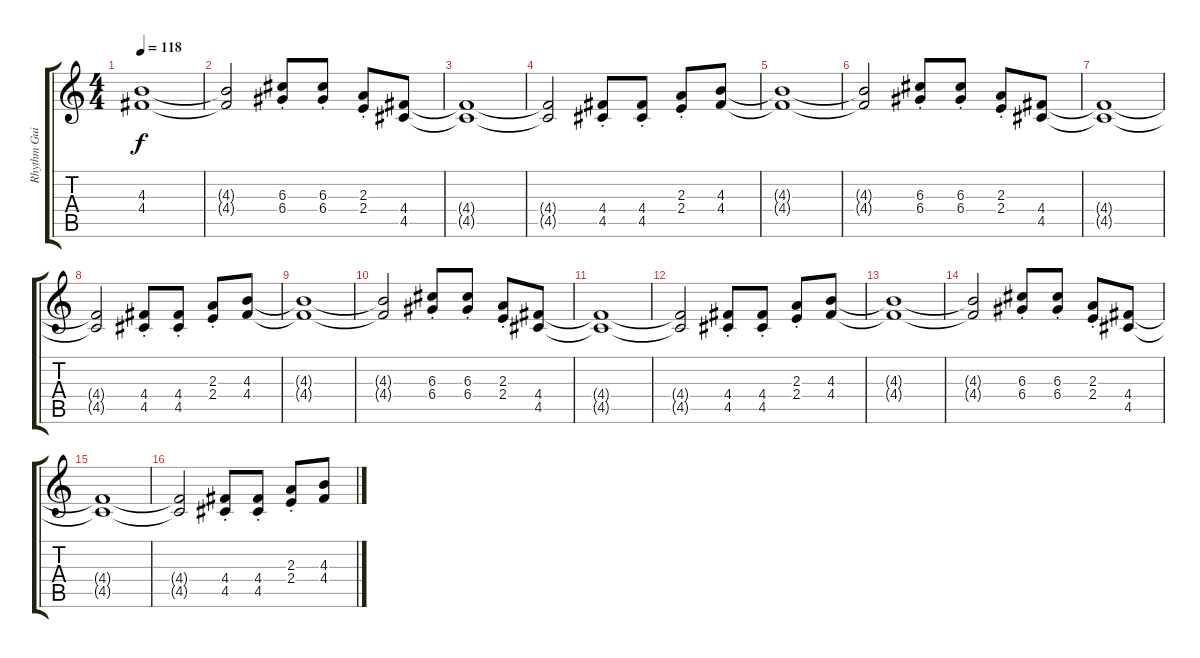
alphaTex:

\track ("Rhythm Guitar 2" "Rhythm Gui") {instrument overdrivenguitar}
\staff {score tabs}
\tuning (E4 B3 G3 D3 A2 E2) {hide}
\ts (4 4)
\tempo 118
\clef g2
\ks c
(4.3{t} 4.4{t}).1{dy f} |
(4.3{t} 4.4{t}).2 (6.3{st} 6.4{st}).8 (6.3{st} 6.4{st}).8 (2.3{st} 2.4{st}).8 (4.4 4.5).8 |
(4.4{t} 4.5{t}).1 |
(4.4{t} 4.5{t}).2 (4.4{st} 4.5{st}).8 (4.4{st} 4.5{st}).8 (2.3{st} 2.4{st}).8 (4.3 4.4).8 |
(4.3{t} 4.4{t}).1 |
(4.3{t} 4.4{t}).2 (6.3{st} 6.4{st}).8 (6.3{st} 6.4{st}).8 (2.3{st} 2.4{st}).8 (4.4 4.5).8 |
(4.4{t} 4.5{t}).1 |
(4.4{t} 4.5{t}).2 (4.4{st} 4.5{st}).8 (4.4{st} 4.5{st}).8 (2.3{st} 2.4{st}).8 (4.3 4.4).8 |
(4.3{t} 4.4{t}).1 |
(4.3{t} 4.4{t}).2 (6.3{st} 6.4{st}).8 (6.3{st} 6.4{st}).8 (2.3{st} 2.4{st}).8 (4.4 4.5).8 |
(4.4{t} 4.5{t}).1 |
(4.4{t} 4.5{t}).2 (4.4{st} 4.5{st}).8 (4.4{st} 4.5{st}).8 (2.3{st} 2.4{st}).8 (4.3 4.4).8 |
(4.3{t} 4.4{t}).1 |
(4.3{t} 4.4{t}).2 (6.3{st} 6.4{st}).8 (6.3{st} 6.4{st}).8 (2.3{st} 2.4{st}).8 (4.4 4.5).8 |
(4.4{t} 4.5{t}).1 |
(4.4{t} 4.5{t}).2 (4.4{st} 4.5{st}).8 (4.4{st} 4.5{st}).8 (2.3{st} 2.4{st}).8 (4.3 4.4).8
